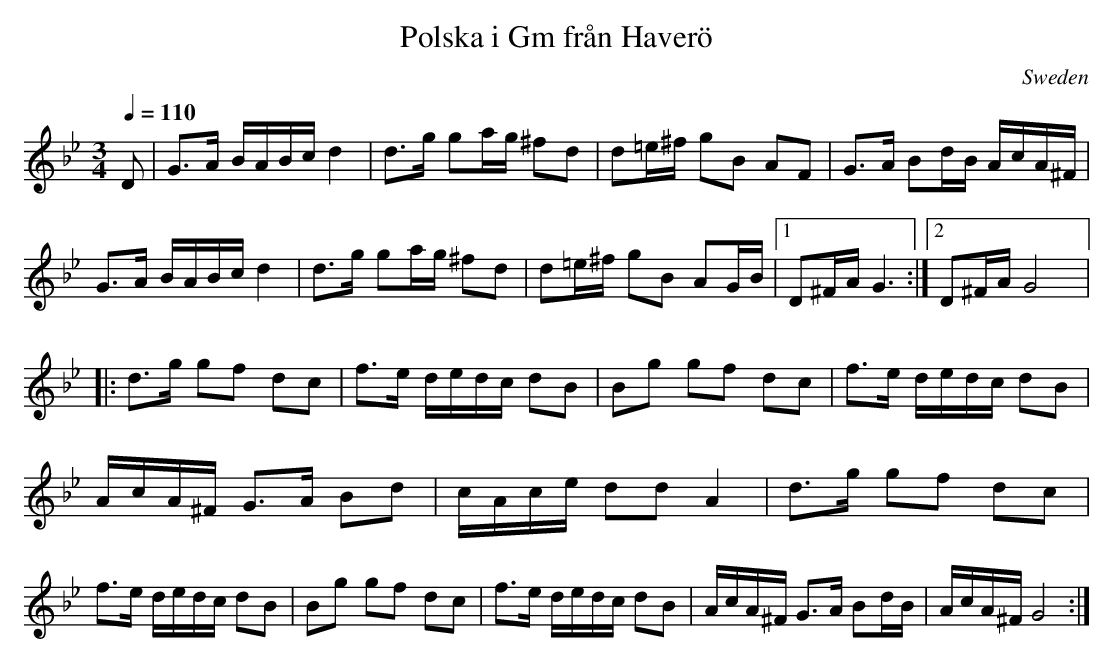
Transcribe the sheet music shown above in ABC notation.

X:1
T:Polska i Gm från Haverö
L:1/16
M:3/4
O:Sweden
Q:1/4=110
K:G minor
D2|G3A BABc d4|d3g g2ag ^f2d2|d2=e^f g2B2 A2F2|\
G3A B2dB AcA^F|G3A BABc d4|d3g g2ag ^f2d2|\
d2=e^f g2B2 A2GB|1D2^FA G6:|2D2^FA G8|:\
d3g g2f2 d2c2|f3e dedc d2B2|B2g2 g2f2 d2c2|\
f3e dedc d2B2|AcA^F G3A B2d2|cAce d2d2 A4|\
d3g g2f2 d2c2|f3e dedc d2B2|B2g2 g2f2 d2c2|\
f3e dedc d2B2|AcA^F G3A B2dB|AcA^F G8:|
